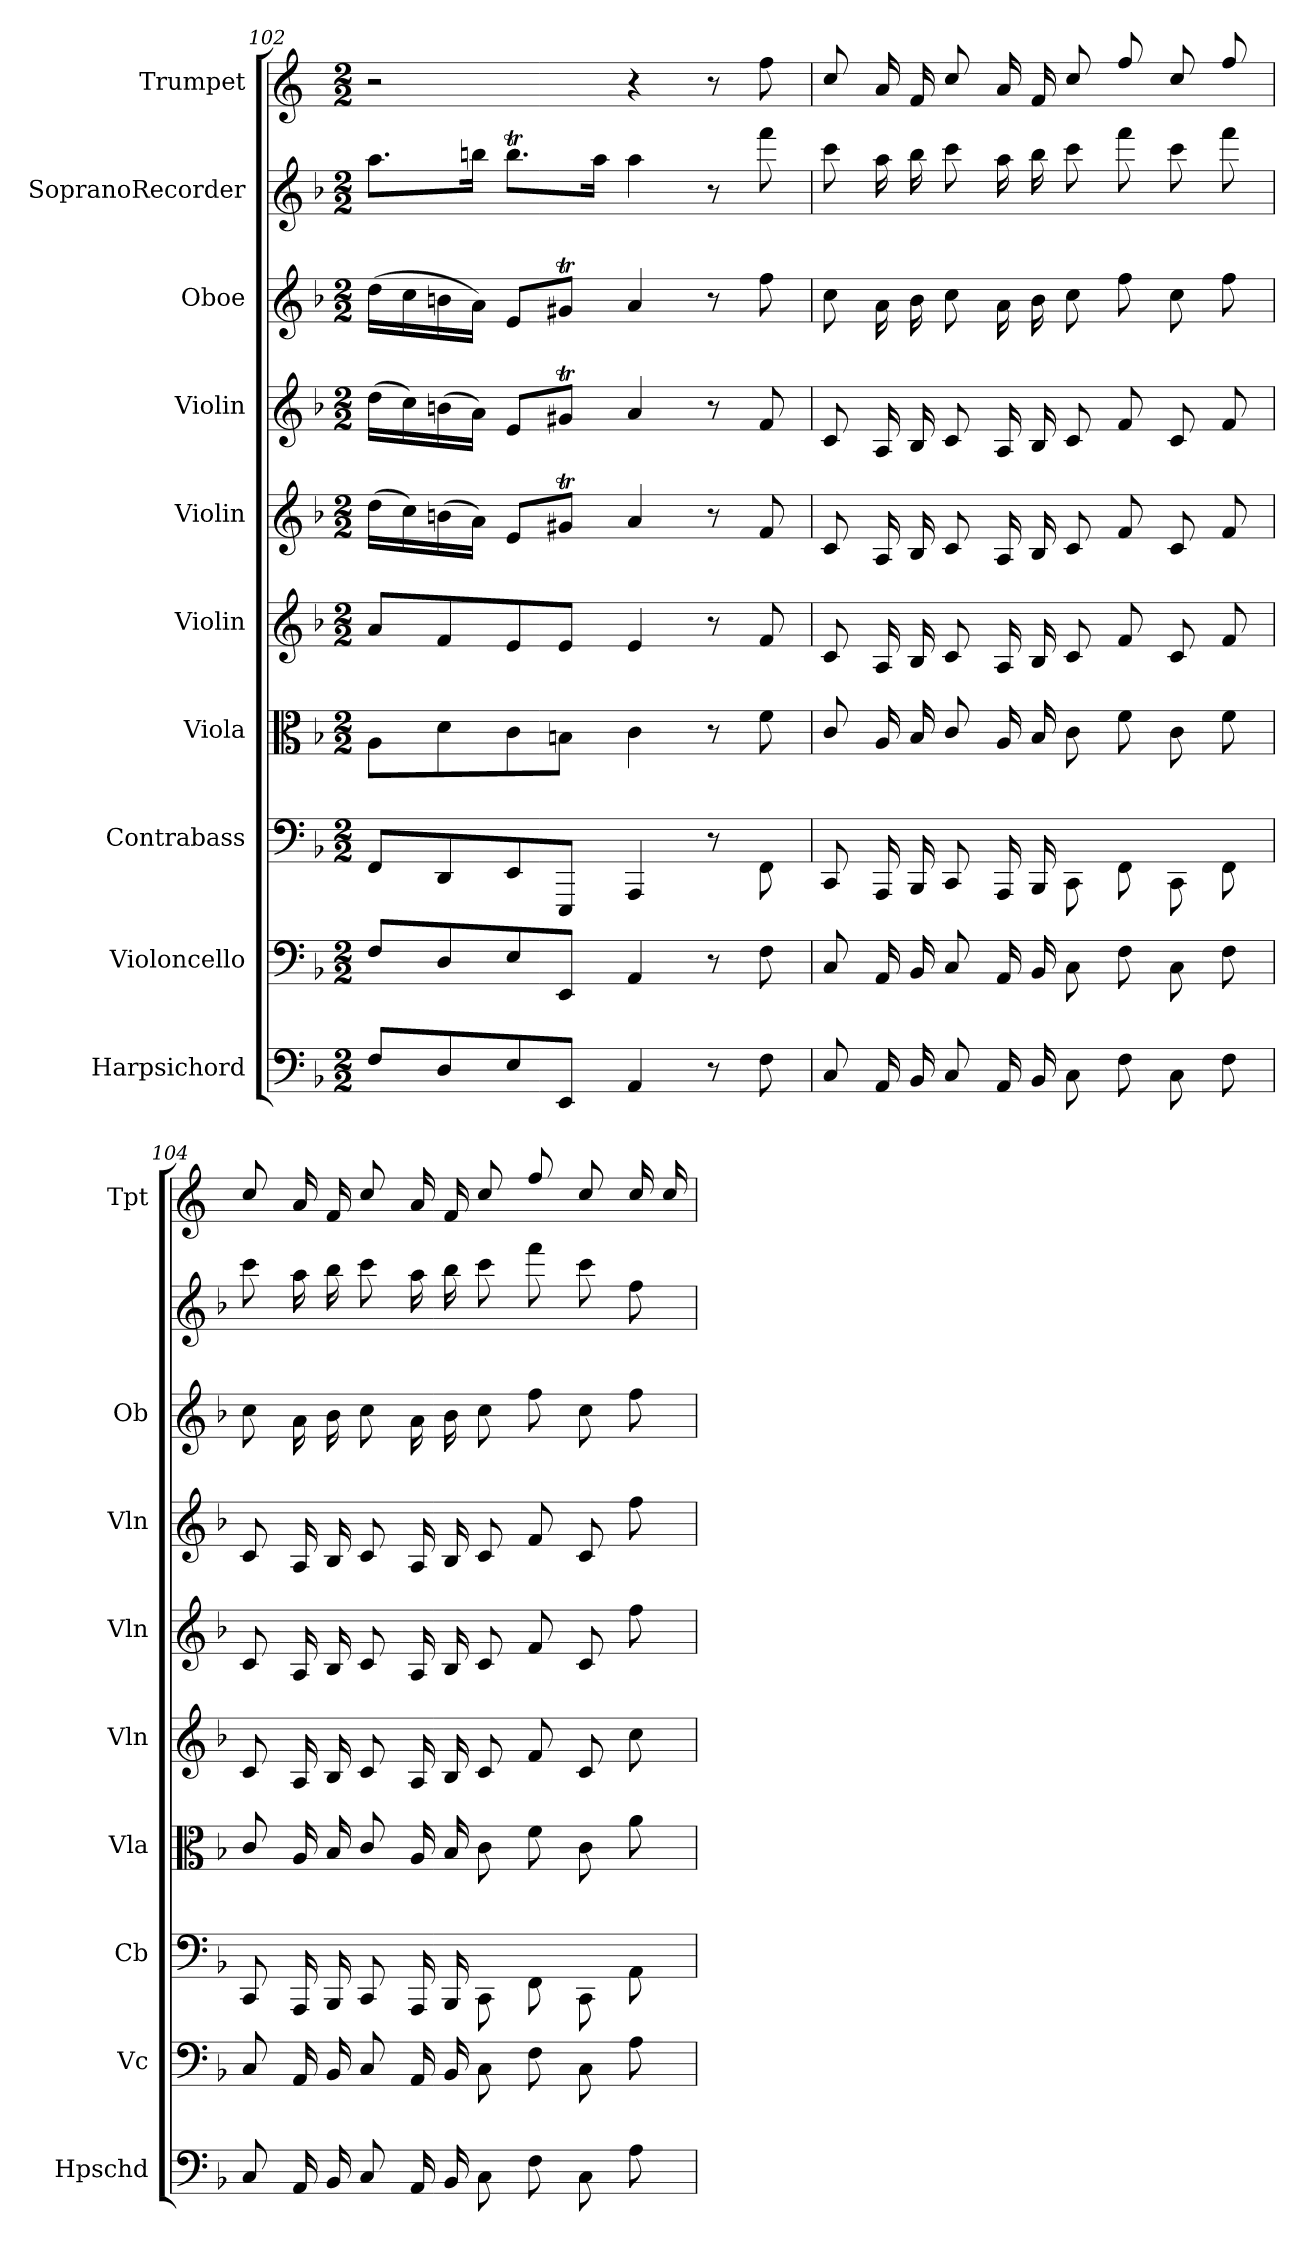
**kern	**kern	**kern	**kern	**kern	**kern	**kern	**kern	**kern	**kern
*part10	*part9	*part8	*part7	*part6	*part5	*part4	*part3	*part2	*part1
*staff10	*staff9	*staff8	*staff7	*staff6	*staff5	*staff4	*staff3	*staff2	*staff1
*I"Harpsichord	*I"Violoncello	*I"Contrabass	*I"Viola	*I"Violin	*I"Violin	*I"Violin	*I"Oboe	*I"SopranoRecorder	*I"Trumpet
*I'Hpschd	*I'Vc	*I'Cb	*I'Vla	*I'Vln	*I'Vln	*I'Vln	*I'Ob	*	*I'Tpt
*clefF4	*clefF4	*clefF4	*clefC3	*clefG2	*clefG2	*clefG2	*clefG2	*clefG2	*clefG2
*k[b-]	*k[b-]	*k[b-]	*k[b-]	*k[b-]	*k[b-]	*k[b-]	*k[b-]	*k[b-]	*k[]
*M2/2	*M2/2	*M2/2	*M2/2	*M2/2	*M2/2	*M2/2	*M2/2	*M2/2	*M2/2
=102	=102	=102	=102	=102	=102	=102	=102	=102	=102
8F/L	8F/L	8FF/L	8A\L	8a/L	(16dd\LL	(16dd\LL	(16dd\LL	8.aa\L	2r
.	.	.	.	.	16cc\)	16cc\)	16cc\	.	.
8D/	8D/	8DD/	8d\	8f/	(16bn\	(16bn\	16bn\	.	.
.	.	.	.	.	16a\JJ)	16a\JJ)	16a\JJ)	16bbn\Jk	.
8E/	8E/	8EE/	8c\	8e/	8e/L	8e/L	8e/L	8.bbt\L	.
8EE/J	8EE/J	8EEE/J	8Bn\J	8e/J	8g#Xt/J	8g#Xt/J	8g#Xt/J	.	.
.	.	.	.	.	.	.	.	16aa\Jk	.
4AA/	4AA/	4AAA/	4c\	4e/	4a/	4a/	4a/	4aa\	4r
8r	8r	8r	8r	8r	8r	8r	8r	8r	8r
8F\	8F\	8FF\	8f\	8f/	8f/	8f/	8ff\	8fff\	8ff\
=103	=103	=103	=103	=103	=103	=103	=103	=103	=103
8C/	8C/	8CC/	8c/	8c/	8c/	8c/	8cc\	8ccc\	8cc/
16AA/	16AA/	16AAA/	16A/	16A/	16A/	16A/	16a\	16aa\	16a/
16BB-/	16BB-/	16BBB-/	16B-/	16B-/	16B-/	16B-/	16b-\	16bb-\	16f/
8C/	8C/	8CC/	8c/	8c/	8c/	8c/	8cc\	8ccc\	8cc/
16AA/	16AA/	16AAA/	16A/	16A/	16A/	16A/	16a\	16aa\	16a/
16BB-/	16BB-/	16BBB-/	16B-/	16B-/	16B-/	16B-/	16b-\	16bb-\	16f/
8C\	8C\	8CC\	8c\	8c/	8c/	8c/	8cc\	8ccc\	8cc/
8F\	8F\	8FF\	8f\	8f/	8f/	8f/	8ff\	8fff\	8ff/
8C\	8C\	8CC\	8c\	8c/	8c/	8c/	8cc\	8ccc\	8cc/
8F\	8F\	8FF\	8f\	8f/	8f/	8f/	8ff\	8fff\	8ff/
=104	=104	=104	=104	=104	=104	=104	=104	=104	=104
8C/	8C/	8CC/	8c/	8c/	8c/	8c/	8cc\	8ccc\	8cc/
16AA/	16AA/	16AAA/	16A/	16A/	16A/	16A/	16a\	16aa\	16a/
16BB-/	16BB-/	16BBB-/	16B-/	16B-/	16B-/	16B-/	16b-\	16bb-\	16f/
8C/	8C/	8CC/	8c/	8c/	8c/	8c/	8cc\	8ccc\	8cc/
16AA/	16AA/	16AAA/	16A/	16A/	16A/	16A/	16a\	16aa\	16a/
16BB-/	16BB-/	16BBB-/	16B-/	16B-/	16B-/	16B-/	16b-\	16bb-\	16f/
8C\	8C\	8CC\	8c\	8c/	8c/	8c/	8cc\	8ccc\	8cc/
8F\	8F\	8FF\	8f\	8f/	8f/	8f/	8ff\	8fff\	8ff/
8C\	8C\	8CC\	8c\	8c/	8c/	8c/	8cc\	8ccc\	8cc/
8A\	8A\	8AA\	8a\	8cc\	8ff\	8ff\	8ff\	8ff\	16cc/
.	.	.	.	.	.	.	.	.	16cc/
=	=	=	=	=	=	=	=	=	=
*-	*-	*-	*-	*-	*-	*-	*-	*-	*-
